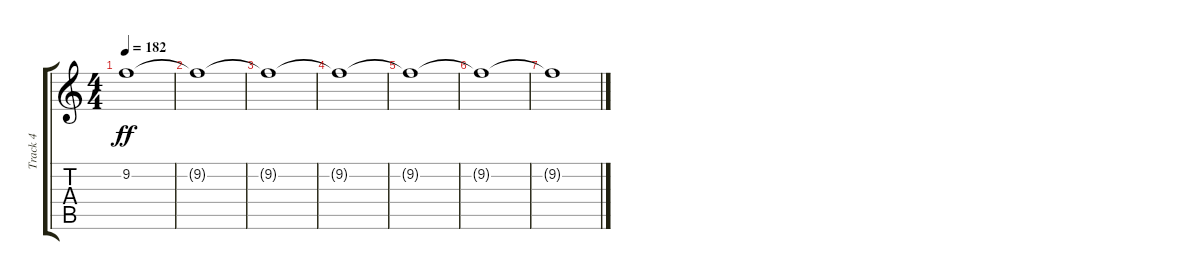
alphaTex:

\track ("Track 4" "Track 4") {instrument distortionguitar}
\staff {score tabs}
\tuning (Db4 Ab3 E3 B2 Gb2 Db2) {hide}
\ts (4 4)
\tempo 182
\clef g2
\ks c
9.2.1{dy ff} |
9.2{t}.1{volume 13} |
9.2{t}.1{volume 11} |
9.2{t}.1{volume 9} |
9.2{t}.1{volume 7} |
9.2{t}.1{volume 5} |
9.2{t}.1{volume 3}
